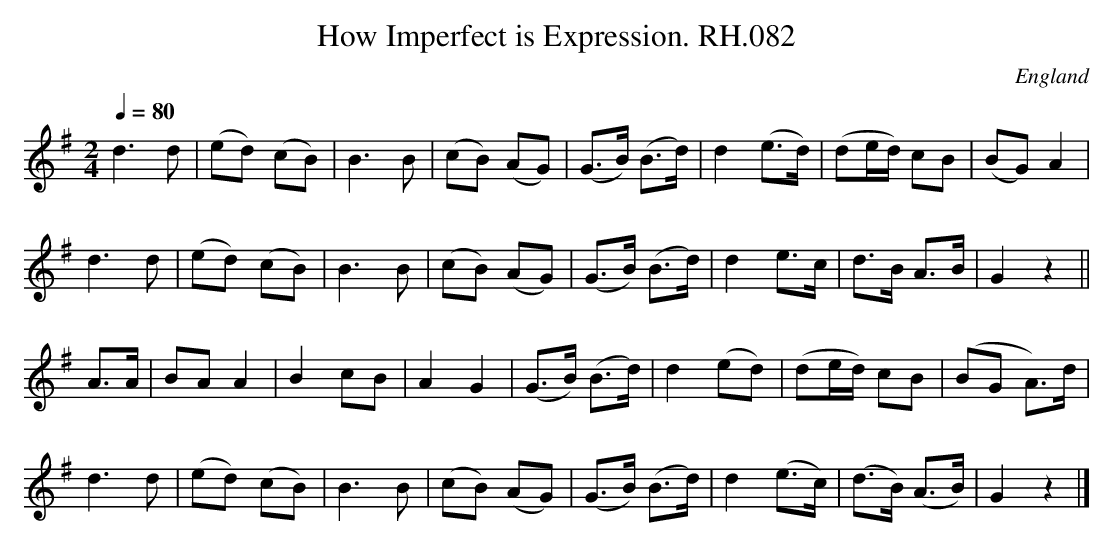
X:1
T:How Imperfect is Expression. RH.082
L:1/8
M:2/4
O:England
Q:1/4=80
K:G
d3 d|(ed) (cB)|B3 B|(cB) (AG)|\
(G>B) (B>d)|d2 (e>d)|(de/d/) cB|(BG) A2|!
d3 d|(ed) (cB)|B3 B|(cB) (AG)|\
(G>B) (B>d)|d2 e>c|d>B A>B|G2 z2||!
A>A|BA A2|B2 cB|A2 G2|(G>B) (B>d)|d2( ed)|\
(de/d/) cB|(BG A>)d|!
d3d|(ed) (cB)|B3 B|(cB) (AG)|\
(G>B) (B>d)|d2 (e>c)|(d>B) (A>B)|G2 z2|]
